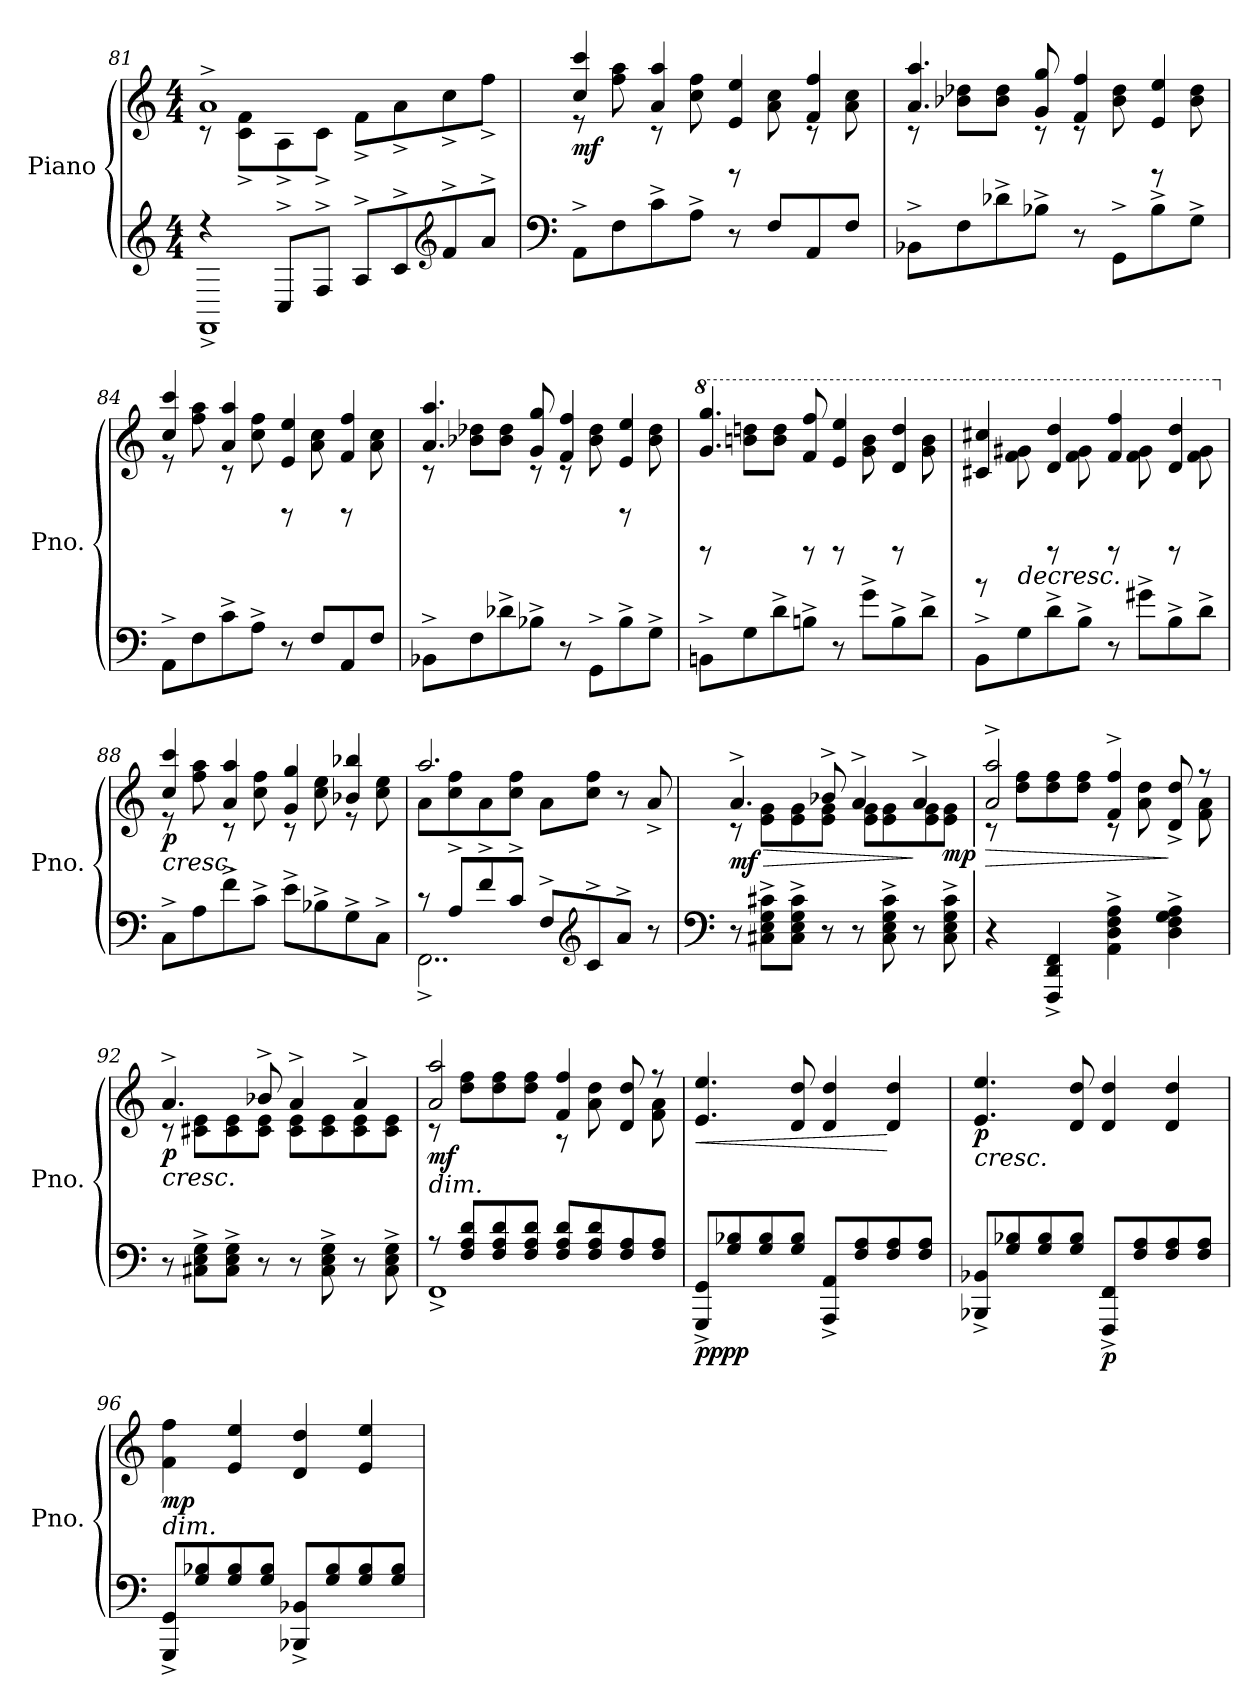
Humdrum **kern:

**kern	**kern	**dynam
*part1	*part1	*part1
*staff2	*staff1	*staff1/2
*I"Piano	*	*
*I'Pno.	*	*
*clefG2	*clefG2	*
*k[]	*k[]	*
*M4/4	*M4/4	*
=81	=81	=81
*^	*^	*
4r	1FF^	1a^	8r	.
.	.	.	8c\^ 8f\^L	.
8C^/L	.	.	8A^\	.
8F^/J	.	.	8c^\J	.
8A^/L	.	.	8f^\L	.
8c^/	.	.	8a^\	.
*clefG2	*	*	*	*
8f^/	.	.	8cc^\	.
8a^/J	.	.	8ff^\J	.
*v	*v	*	*	*
!!LO:LB:g=z	!!
=82	=82	=82	=82
*clefF4	*	*	*
!	!	!	!LO:DY:b
8AA^\L	4cc/ 4ccc/	8r	mf
8F\	.	8ff\ 8aa\	.
8c^\	4a/ 4aa/	8r	.
8A^\J	.	8cc\ 8ff\	.
8r	4e/ 4ee/	8rBB	.
8F/L	.	8a\ 8cc\	.
8AA/	4f/ 4ff/	8rc	.
8F/J	.	8a\ 8cc\	.
=83	=83	=83	=83
8BB-X^\L	4.a/ 4.aa/	8r	.
8F\	.	8b-X\ 8dd-X\L	.
8d-X^\	.	8b-\ 8dd-\J	.
8B-X^\J	8g/ 8gg/	8rc	.
8r	4f/ 4ff/	8rc	.
8GG^\L	.	8b-\ 8dd-\	.
8B-^\	4e/ 4ee/	8rBB	.
8G^\J	.	8b-\ 8dd-\	.
=84	=84	=84	=84
8AA^\L	4cc/ 4ccc/	8r	.
8F\	.	8ff\ 8aa\	.
8c^\	4a/ 4aa/	8r	.
8A^\J	.	8cc\ 8ff\	.
8r	4e/ 4ee/	8rBB	.
8F/L	.	8a\ 8cc\	.
8AA/	4f/ 4ff/	8rBB	.
8F/J	.	8a\ 8cc\	.
=85	=85	=85	=85
8BB-X^\L	4.a/ 4.aa/	8r	.
8F\	.	8b-X\ 8dd-X\L	.
8d-X^\	.	8b-\ 8dd-\J	.
8B-X^\J	8g/ 8gg/	8rc	.
8r	4f/ 4ff/	8rc	.
8GG^\L	.	8b-\ 8dd-\	.
8B-^\	4e/ 4ee/	8rBB	.
8G^\J	.	8b-\ 8dd-\	.
=86	=86	=86	=86
*	*8va	*	*
8BBn^\L	4.gg/ 4.ggg/	8rBB	.
8G\	.	8bbn\ 8dddn\L	.
8d^\	.	8bb\ 8ddd\J	.
8Bn^\J	8ff/ 8fff/	8rBB	.
8r	4ee/ 4eee/	8rBB	.
8g^\L	.	8gg\ 8bb\	.
8B^\	4dd/ 4ddd/	8rBB	.
8d^\J	.	8gg\ 8bb\	.
=87	=87	=87	=87
8BB^\L	4cc#X/ 4ccc#X/	8rCC	.
!	!	!	!LO:HP:b
8G\	.	8ff\ 8gg#X\	>
8d^\	4dd/ 4ddd/	8rBB	.
8B^\J	.	8ff\ 8gg#\	.
8r	4ff/ 4fff/	8rBB	.
8g#X^\L	.	8ff\ 8gg#\	.
8B^\	4dd/ 4ddd/	8rBB	.
8d^\J	.	8ff\ 8gg#\	.
=88	=88	=88	=88
*	*X8va	*	*
!	!LO:TX:b:i:t=cresc.	!	!
!	!	!	!LO:DY:b
8C^\L	4cc/ 4ccc/	8r	p
8A\	.	8ff\ 8aa\	.
8f^\	4a/ 4aa/	8r	.
8c^\J	.	8cc\ 8ff\	.
8e^\L	4g/ 4gg/	8rc	.
8B-X^\	.	8cc\ 8ee\	.
8G^\	4b-X/ 4bb-X/	8r	.
8C^\J	.	8cc\ 8ee\	.
=89	=89	=89	=89
*^	*	*	*
8r	2..FF^\	2.aa/	8a\L	.
8A^/L	.	.	8cc\ 8ff\	.
8f^/	.	.	8a\	.
8c^/J	.	.	8cc\ 8ff\J	.
8F^/L	.	.	8a\L	.
*clefG2	*	*	*	*
8c^/	.	.	8cc\ 8ff\J	.
8a^/J	.	8r	4ryy	.
8r	8ryy	8a^/	.	.
*v	*v	*	*	*
!!LO:LB:g=z	!!
=90	=90	=90	=90
*clefF4	*	*	*
*^	*	*	*
!	!	!	!	!LO:HP:b
!	!	!	!	!LO:DY:n=1:b
*v	*v	*	*	*
8r	4.a^/	8r	> mf
8C#X\^ 8E\^ 8G\^ 8c#X\^L	.	8e\ 8g\L	.
8C#\^ 8E\^ 8G\^ 8c#\^J	.	8e\ 8g\	.
8r	8b-X^/	8e\ 8g\J	.
8r	4a^/	8e\ 8g\L	.
8C#\^ 8E\^ 8G\^ 8c#\^	.	8e\ 8g\	.
8r	4a^/	8e\ 8g\	]
!	!	!	!LO:DY:n=2:b
8C#\^ 8E\^ 8G\^ 8c#\^	.	8e\ 8g\J	mp
=91	=91	=91	=91
!	!	!	!LO:HP:b
4r	2a/^ 2aa/^	8r	>
.	.	8dd\ 8ff\L	.
4FFF/^ 4DD/^ 4FF/^	.	8dd\ 8ff\	.
.	.	8dd\ 8ff\J	.
4AA\^ 4D\^ 4F\^ 4A\^	4f/^ 4ff/^	8rc	.
.	.	8a\ 8dd\	.
4D\^ 4F\^ 4G\^ 4A\^	8d/^ 8dd/^	8ryy	]
.	8r	8f\ 8a\	.
=92	=92	=92	=92
!	!	!	!LO:HP:b
!	!	!	!LO:DY:n=1:b
8r	4.a^/	8r	< p
8C#X\^ 8E\^ 8G\^L	.	8c#X\ 8e\L	.
8C#\^ 8E\^ 8G\^J	.	8c#\ 8e\	.
8r	8b-X^/	8c#\ 8e\J	.
8r	4a^/	8c#\ 8e\L	.
8C#\^ 8E\^ 8G\^	.	8c#\ 8e\	.
8r	4a^/	8c#\ 8e\	.
8C#\^ 8E\^ 8G\^	.	8c#\ 8e\J	.
*	*v	*v	*
.	.	]
=93	=93	=93
*^	*^	*
!	!	!LO:TX:b:i:t=dim.	!	!
!	!	!	!	!LO:DY:b
8r	1FF^	2a/ 2aa/	8r	mf
8F/ 8A/ 8d/L	.	.	8dd\ 8ff\L	.
8F/ 8A/ 8d/	.	.	8dd\ 8ff\	.
8F/ 8A/ 8d/J	.	.	8dd\ 8ff\J	.
8F/ 8A/ 8d/L	.	4f/ 4ff/	8r	.
8F/ 8A/ 8d/	.	.	8a\ 8dd\	.
8F/ 8A/	.	8d/ 8dd/	8ryy	.
8F/ 8A/J	.	8r	8f\ 8a\	.
*v	*v	*	*	*
=94	=94	=94	=94
!	!	!	!LO:HP:b
!	!	!	!LO:DY:n=1:b=2
!	!	!	!LO:DY:n=2:b
*	*v	*v	*
8GGG/^ 8GG/^L	4.e/ 4.ee/	< pp pp
8G/ 8B-X/	.	.
8G/ 8B-/	.	.
8G/ 8B-/J	8d/ 8dd/	.
8AAA/^ 8AA/^L	4d/ 4dd/	.
8F/ 8A/	.	.
8F/ 8A/	4d/ 4dd/	[
8F/ 8A/J	.	.
=95	=95	=95
!	!	!LO:HP:b
!	!	!LO:DY:n=1:b
8BBB-X/^ 8BB-X/^L	4.e/ 4.ee/	< p
8G/ 8B-X/	.	.
8G/ 8B-/	.	.
8G/ 8B-/J	8d/ 8dd/	.
!	!	!LO:DY:n=2:b=2
8FFF/^ 8FF/^L	4d/ 4dd/	p
8F/ 8A/	.	.
8F/ 8A/	4d/ 4dd/	[
8F/ 8A/J	.	.
=96	=96	=96
!	!LO:TX:b:i:t=dim.	!
!	!	!LO:DY:b
8GGG/^ 8GG/^L	4f\ 4ff\	mp
8G/ 8B-X/	.	.
8G/ 8B-/	4e/ 4ee/	.
8G/ 8B-/J	.	.
8BBB-X/^ 8BB-X/^L	4d/ 4dd/	.
8G/ 8B-/	.	.
8G/ 8B-/	4e/ 4ee/	.
8G/ 8B-/J	.	.
.	.	[
=	=	=
*-	*-	*-
